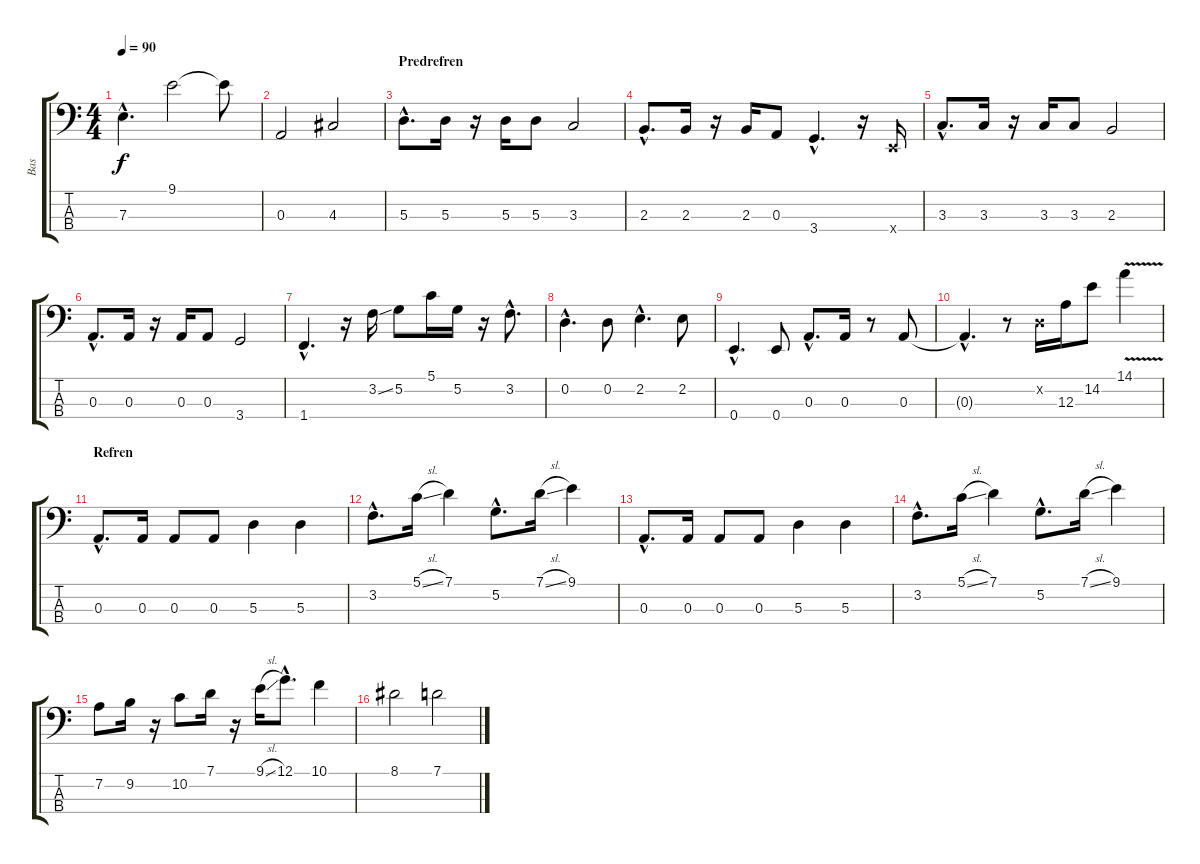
\track ("Bas" "Bas") {instrument electricbassfinger}
\staff {score tabs}
\tuning (G2 D2 A1 E1) {hide}
\ts (4 4)
\tempo 90
\clef f4
\ks c
7.3{hac}.4{d dy f} 9.1.2 9.1{t}.8 |
0.3.2 4.3.2 |
\section ("" "Predrefren")
5.3{hac}.8{d} 5.3.16 r.16 5.3.16 5.3.8 3.3.2 |
2.3{hac}.8{d} 2.3.16 r.16 2.3.16 0.3.8 3.4{hac}.4{d} r.16 0.4{x}.16 |
3.3{hac}.8{d} 3.3.16 r.16 3.3.16 3.3.8 2.3.2 |
0.3{hac}.8{d} 0.3.16 r.16 0.3.16 0.3.8 3.4.2 |
1.4{hac}.4{d} r.16 3.2{ss}.16 5.2.8 5.1.16 5.2.16 r.16 3.2{hac}.8{d} |
0.2{hac}.4{d} 0.2.8 2.2{hac}.4{d} 2.2.8 |
0.4{hac}.4{d} 0.4.8 0.3{hac}.8{d} 0.3.16 r.8 0.3.8 |
0.3{hac t}.4{d} r.8 0.2{x}.16 12.3.16 14.2.8 14.1{v}.4 |
\section ("" "Refren")
0.3{hac}.8{d} 0.3.16 0.3.8 0.3.8 5.3.4 5.3.4 |
3.2{hac}.8{d} 5.1{sl}.16 7.1.4 5.2{hac}.8{d} 7.1{sl}.16 9.1.4 |
0.3{hac}.8{d} 0.3.16 0.3.8 0.3.8 5.3.4 5.3.4 |
3.2{hac}.8{d} 5.1{sl}.16 7.1.4 5.2{hac}.8{d} 7.1{sl}.16 9.1.4 |
7.2.8 9.2.16 r.16 10.2.8 7.1.16 r.16 9.1{sl}.16 12.1{hac}.8{d} 10.1.4 |
8.1.2 7.1.2
